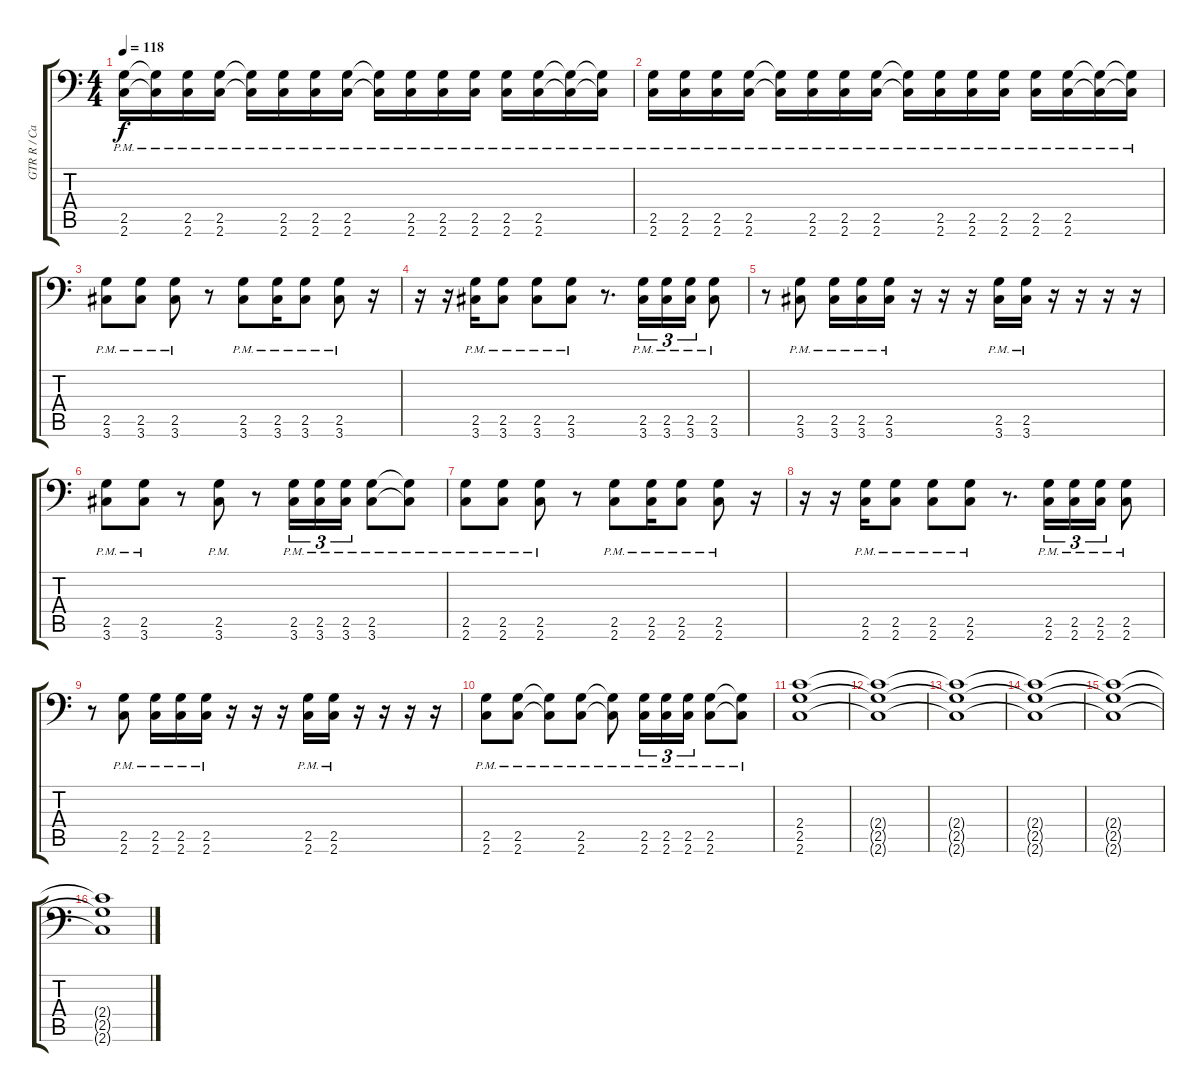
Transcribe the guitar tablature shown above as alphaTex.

\track ("GTR R / Carlos" "GTR R / Ca") {instrument distortionguitar}
\staff {score tabs}
\tuning (C4 G3 Eb3 Bb2 F2 Bb1) {hide}
\ts (4 4)
\tempo 118
\clef f4
\ks c
(2.5{pm} 2.6{pm}).16{dy f} (2.5{pm t} 2.6{pm t}).16 (2.5{pm} 2.6{pm}).16 (2.5{pm} 2.6{pm}).16 (2.5{pm t} 2.6{pm t}).16 (2.5{pm} 2.6{pm}).16 (2.5{pm} 2.6{pm}).16 (2.5{pm} 2.6{pm}).16 (2.5{pm t} 2.6{pm t}).16 (2.5{pm} 2.6{pm}).16 (2.5{pm} 2.6{pm}).16 (2.5{pm} 2.6{pm}).16 (2.5{pm} 2.6{pm}).16 (2.5{pm} 2.6{pm}).16 (2.5{pm t} 2.6{pm t}).16 (2.5{pm t} 2.6{pm t}).16 |
(2.5{pm} 2.6{pm}).16 (2.5{pm} 2.6{pm}).16 (2.5{pm} 2.6{pm}).16 (2.5{pm} 2.6{pm}).16 (2.5{pm t} 2.6{pm t}).16 (2.5{pm} 2.6{pm}).16 (2.5{pm} 2.6{pm}).16 (2.5{pm} 2.6{pm}).16 (2.5{pm t} 2.6{pm t}).16 (2.5{pm} 2.6{pm}).16 (2.5{pm} 2.6{pm}).16 (2.5{pm} 2.6{pm}).16 (2.5{pm} 2.6{pm}).16 (2.5{pm} 2.6{pm}).16 (2.5{pm t} 2.6{pm t}).16 (2.5{pm t} 2.6{pm t}).16 |
(2.5{pm} 3.6{pm}).8 (2.5{pm} 3.6{pm}).8 (2.5{pm} 3.6{pm}).8 r.8 (2.5{pm} 3.6{pm}).8 (2.5{pm} 3.6{pm}).16 (2.5{pm} 3.6{pm}).8 (2.5{pm} 3.6{pm}).8 r.16 |
r.16 r.16 (2.5{pm} 3.6{pm}).16 (2.5{pm} 3.6{pm}).8 (2.5{pm} 3.6{pm}).8 (2.5{pm} 3.6{pm}).8 r.8{d} (2.5{pm} 3.6{pm}).16{tu (3 2)} (2.5{pm} 3.6{pm}).16{tu (3 2)} (2.5{pm} 3.6{pm}).16{tu (3 2)} (2.5{pm} 3.6{pm}).8 |
r.8 (2.5{pm} 3.6{pm}).8 (2.5{pm} 3.6{pm}).16 (2.5{pm} 3.6{pm}).16 (2.5{pm} 3.6{pm}).16 r.16 r.16 r.16 (2.5{pm} 3.6{pm}).16 (2.5{pm} 3.6{pm}).16 r.16 r.16 r.16 r.16 |
(2.5{pm} 3.6{pm}).8 (2.5{pm} 3.6{pm}).8 r.8 (2.5{pm} 3.6{pm}).8 r.8 (2.5{pm} 3.6{pm}).16{tu (3 2)} (2.5{pm} 3.6{pm}).16{tu (3 2)} (2.5{pm} 3.6{pm}).16{tu (3 2)} (2.5{pm} 3.6{pm}).8 (2.5{pm t} 3.6{pm t}).8 |
(2.5{pm} 2.6{pm}).8 (2.5{pm} 2.6{pm}).8 (2.5{pm} 2.6{pm}).8 r.8 (2.5{pm} 2.6{pm}).8 (2.5{pm} 2.6{pm}).16 (2.5{pm} 2.6{pm}).8 (2.5{pm} 2.6{pm}).8 r.16 |
r.16 r.16 (2.5{pm} 2.6{pm}).16 (2.5{pm} 2.6{pm}).8 (2.5{pm} 2.6{pm}).8 (2.5{pm} 2.6{pm}).8 r.8{d} (2.5{pm} 2.6{pm}).16{tu (3 2)} (2.5{pm} 2.6{pm}).16{tu (3 2)} (2.5{pm} 2.6{pm}).16{tu (3 2)} (2.5{pm} 2.6{pm}).8 |
r.8 (2.5{pm} 2.6{pm}).8 (2.5{pm} 2.6{pm}).16 (2.5{pm} 2.6{pm}).16 (2.5{pm} 2.6{pm}).16 r.16 r.16 r.16 (2.5{pm} 2.6{pm}).16 (2.5{pm} 2.6{pm}).16 r.16 r.16 r.16 r.16 |
(2.5{pm} 2.6{pm}).8 (2.5{pm} 2.6{pm}).8 (2.5{pm t} 2.6{pm t}).8 (2.5{pm} 2.6{pm}).8 (2.5{pm t} 2.6{pm t}).8 (2.5{pm} 2.6{pm}).16{tu (3 2)} (2.5{pm} 2.6{pm}).16{tu (3 2)} (2.5{pm} 2.6{pm}).16{tu (3 2)} (2.5{pm} 2.6{pm}).8 (2.5{pm t} 2.6{pm t}).8 |
(2.4 2.5 2.6).1 |
(2.4{t} 2.5{t} 2.6{t}).1 |
(2.4{t} 2.5{t} 2.6{t}).1 |
(2.4{t} 2.5{t} 2.6{t}).1 |
(2.4{t} 2.5{t} 2.6{t}).1 |
(2.4{t} 2.5{t} 2.6{t}).1
